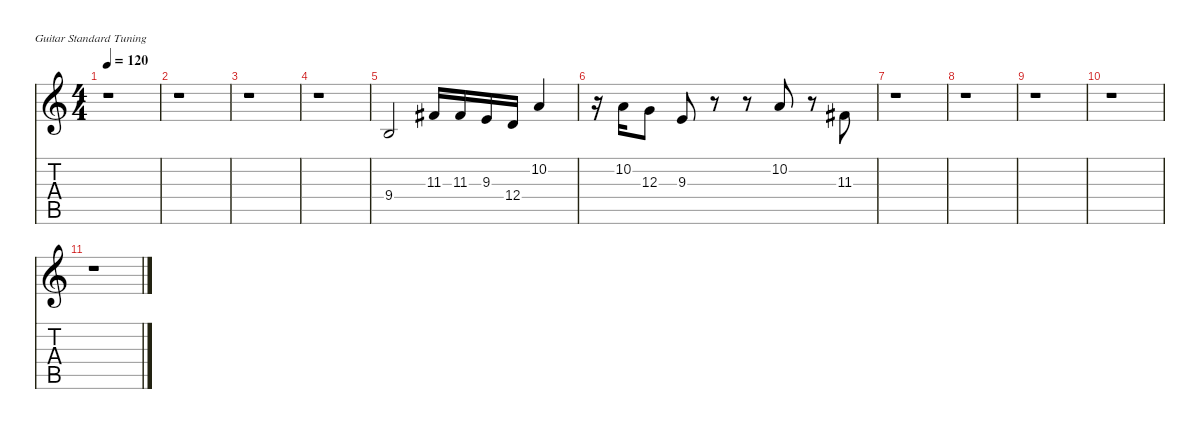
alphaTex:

\defaultSystemsLayout 4
\hideDynamics
\bracketExtendMode nobrackets
\singleTrackTrackNamePolicy hidden
\multiTrackTrackNamePolicy hidden
\otherSystemsTrackNameOrientation horizontal
\track ("Keyboard (Eddie Jobson)" "br.synth.") {instrument synthbrass2}
\staff {score tabs}
\tuning (E4 B3 G3 D3 A2 E2)
\ts (4 4)
\tempo 120
\clef g2
\ks c
r.1{dy f beam Down} |
r.1{beam Down} |
r.1{beam Down} |
r.1{beam Down} |
9.4.2{dy fff beam Up} 11.3{acc #}.16{beam Up} 11.3{acc #}.16{beam Up} 9.3.16{beam Up} 12.4.16{beam Up} 10.2.4{beam Up} |
r.16{beam Down} 10.2.16{beam Up} 12.3.8{beam Up} 9.3.8{beam Up} r.8{beam Up} r.8{beam Up} 10.2.8{beam Up} r.8{beam Down} 11.3{acc #}.8{beam Up} |
r.1{beam Down} |
r.1{beam Down} |
r.1{beam Down} |
r.1{beam Down} |
r.1{beam Down}
